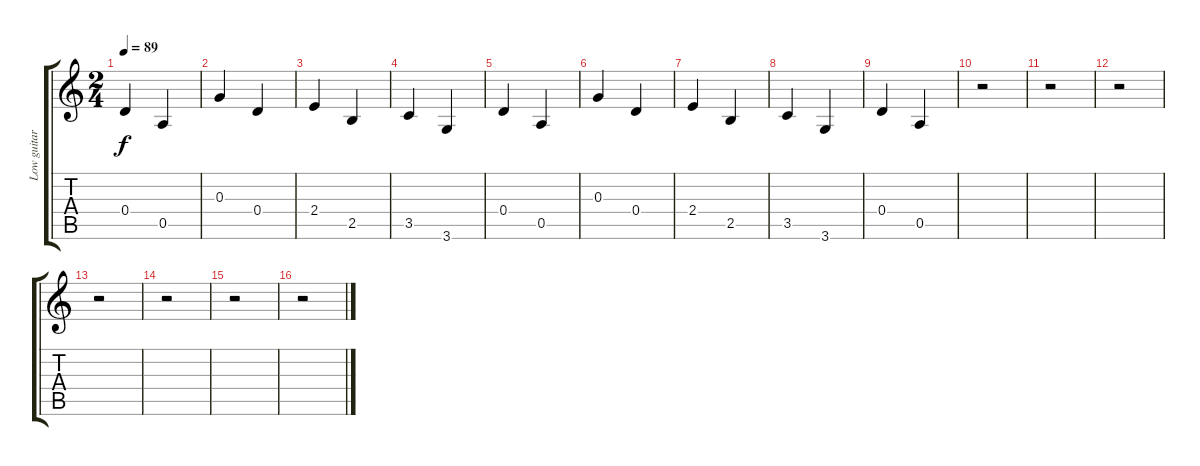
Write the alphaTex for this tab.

\track ("Low guitar" "Low guitar") {instrument acousticguitarsteel}
\staff {score tabs}
\tuning (E4 B3 G3 D3 A2 E2) {hide}
\ts (2 4)
\tempo 89
\clef g2
\ks c
0.4.4{dy f} 0.5.4 |
0.3.4 0.4.4 |
2.4.4 2.5.4 |
3.5.4 3.6.4 |
0.4.4 0.5.4 |
0.3.4 0.4.4 |
2.4.4 2.5.4 |
3.5.4 3.6.4 |
0.4.4 0.5.4 |
r.2 |
r.2 |
r.2 |
r.2 |
r.2 |
r.2 |
r.2
